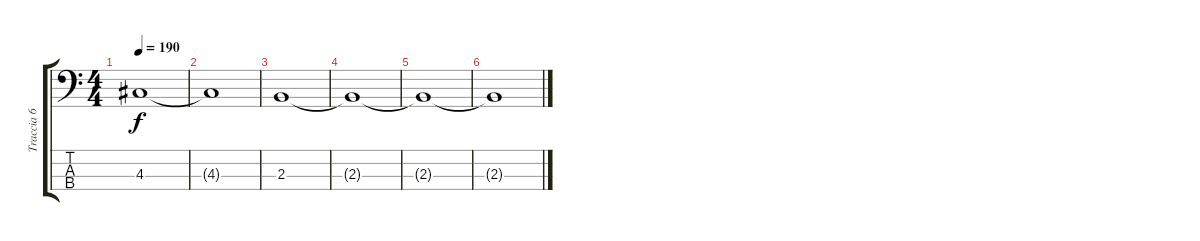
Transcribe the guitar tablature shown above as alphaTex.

\track ("Traccia 6" "Traccia 6") {instrument electricbasspick}
\staff {score tabs}
\tuning (G2 D2 A1 E1) {hide}
\ts (4 4)
\tempo 190
\clef f4
\ks c
4.3.1{dy f} |
4.3{t}.1 |
2.3.1 |
2.3{t}.1 |
2.3{t}.1 |
2.3{t}.1
